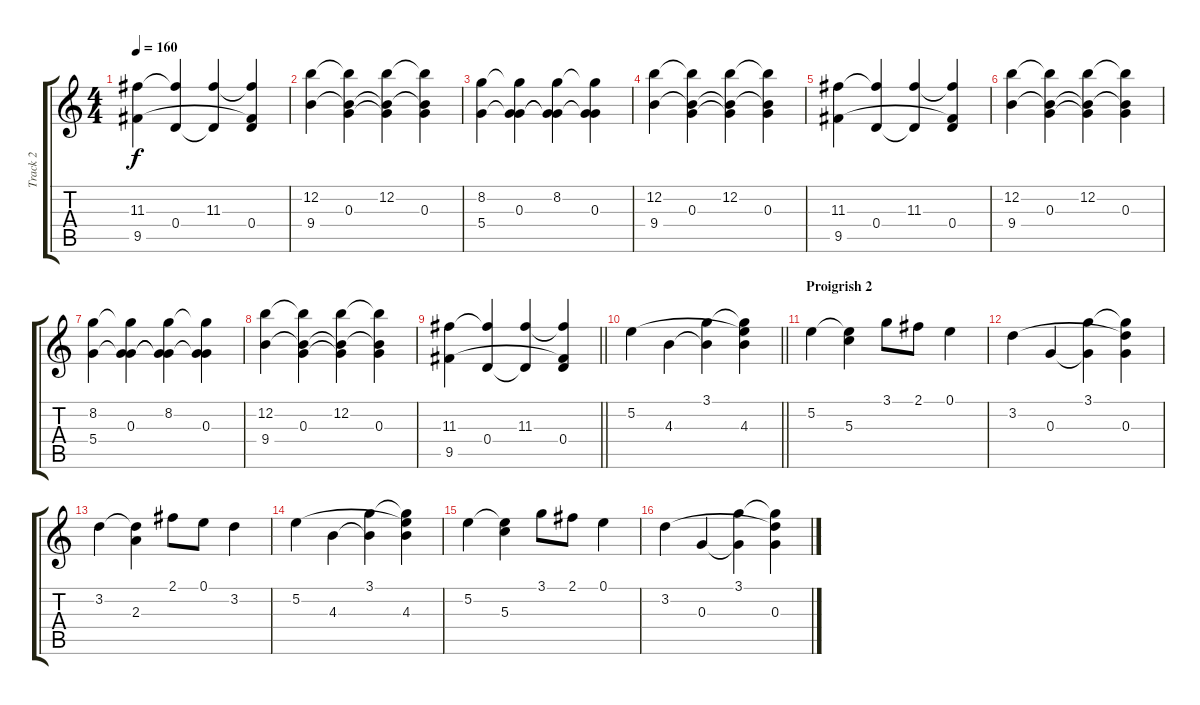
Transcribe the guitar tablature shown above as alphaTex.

\track ("Track 2" "Track 2") {instrument acousticguitarsteel}
\staff {score tabs}
\tuning (E4 B3 G3 D3 A2 E2) {hide}
\ts (4 4)
\tempo 160
\clef g2
\ks c
(11.3 9.5).4{dy f} (11.3{t} 0.4).4 (11.3 0.4{t}).4 (11.3{t} 0.4 9.5{t}).4 |
(12.2 9.4).4 (12.2{t} 0.3 9.4{t}).4 (12.2 0.3{t} 9.4{t}).4 (12.2{t} 0.3 9.4{t}).4 |
(8.2 5.4).4 (8.2{t} 0.3 5.4{t}).4 (8.2 0.3{t} 5.4{t}).4 (8.2{t} 0.3 5.4{t}).4 |
(12.2 9.4).4 (12.2{t} 0.3 9.4{t}).4 (12.2 0.3{t} 9.4{t}).4 (12.2{t} 0.3 9.4{t}).4 |
(11.3 9.5).4 (11.3{t} 0.4).4 (11.3 0.4{t}).4 (11.3{t} 0.4 9.5{t}).4 |
(12.2 9.4).4 (12.2{t} 0.3 9.4{t}).4 (12.2 0.3{t} 9.4{t}).4 (12.2{t} 0.3 9.4{t}).4 |
(8.2 5.4).4 (8.2{t} 0.3 5.4{t}).4 (8.2 0.3{t} 5.4{t}).4 (8.2{t} 0.3 5.4{t}).4 |
(12.2 9.4).4 (12.2{t} 0.3 9.4{t}).4 (12.2 0.3{t} 9.4{t}).4 (12.2{t} 0.3 9.4{t}).4 |
\barLineRight lightlight
(11.3 9.5).4 (11.3{t} 0.4).4 (11.3 0.4{t}).4 (11.3{t} 0.4 9.5{t}).4 |
\barLineRight lightlight
5.2.4 4.3.4 (3.1 4.3{t}).4 (3.1{t} 5.2{t} 4.3).4 |
\section ("" "Proigrish 2")
5.2.4 (5.2{t} 5.3).4 3.1.8 2.1.8 0.1.4 |
3.2.4 0.3.4 (3.1 0.3{t}).4 (3.1{t} 3.2{t} 0.3).4 |
3.2.4 (3.2{t} 2.3).4 2.1.8 0.1.8 3.2.4 |
5.2.4 4.3.4 (3.1 4.3{t}).4 (3.1{t} 5.2{t} 4.3).4 |
5.2.4 (5.2{t} 5.3).4 3.1.8 2.1.8 0.1.4 |
3.2.4 0.3.4 (3.1 0.3{t}).4 (3.1{t} 3.2{t} 0.3).4
